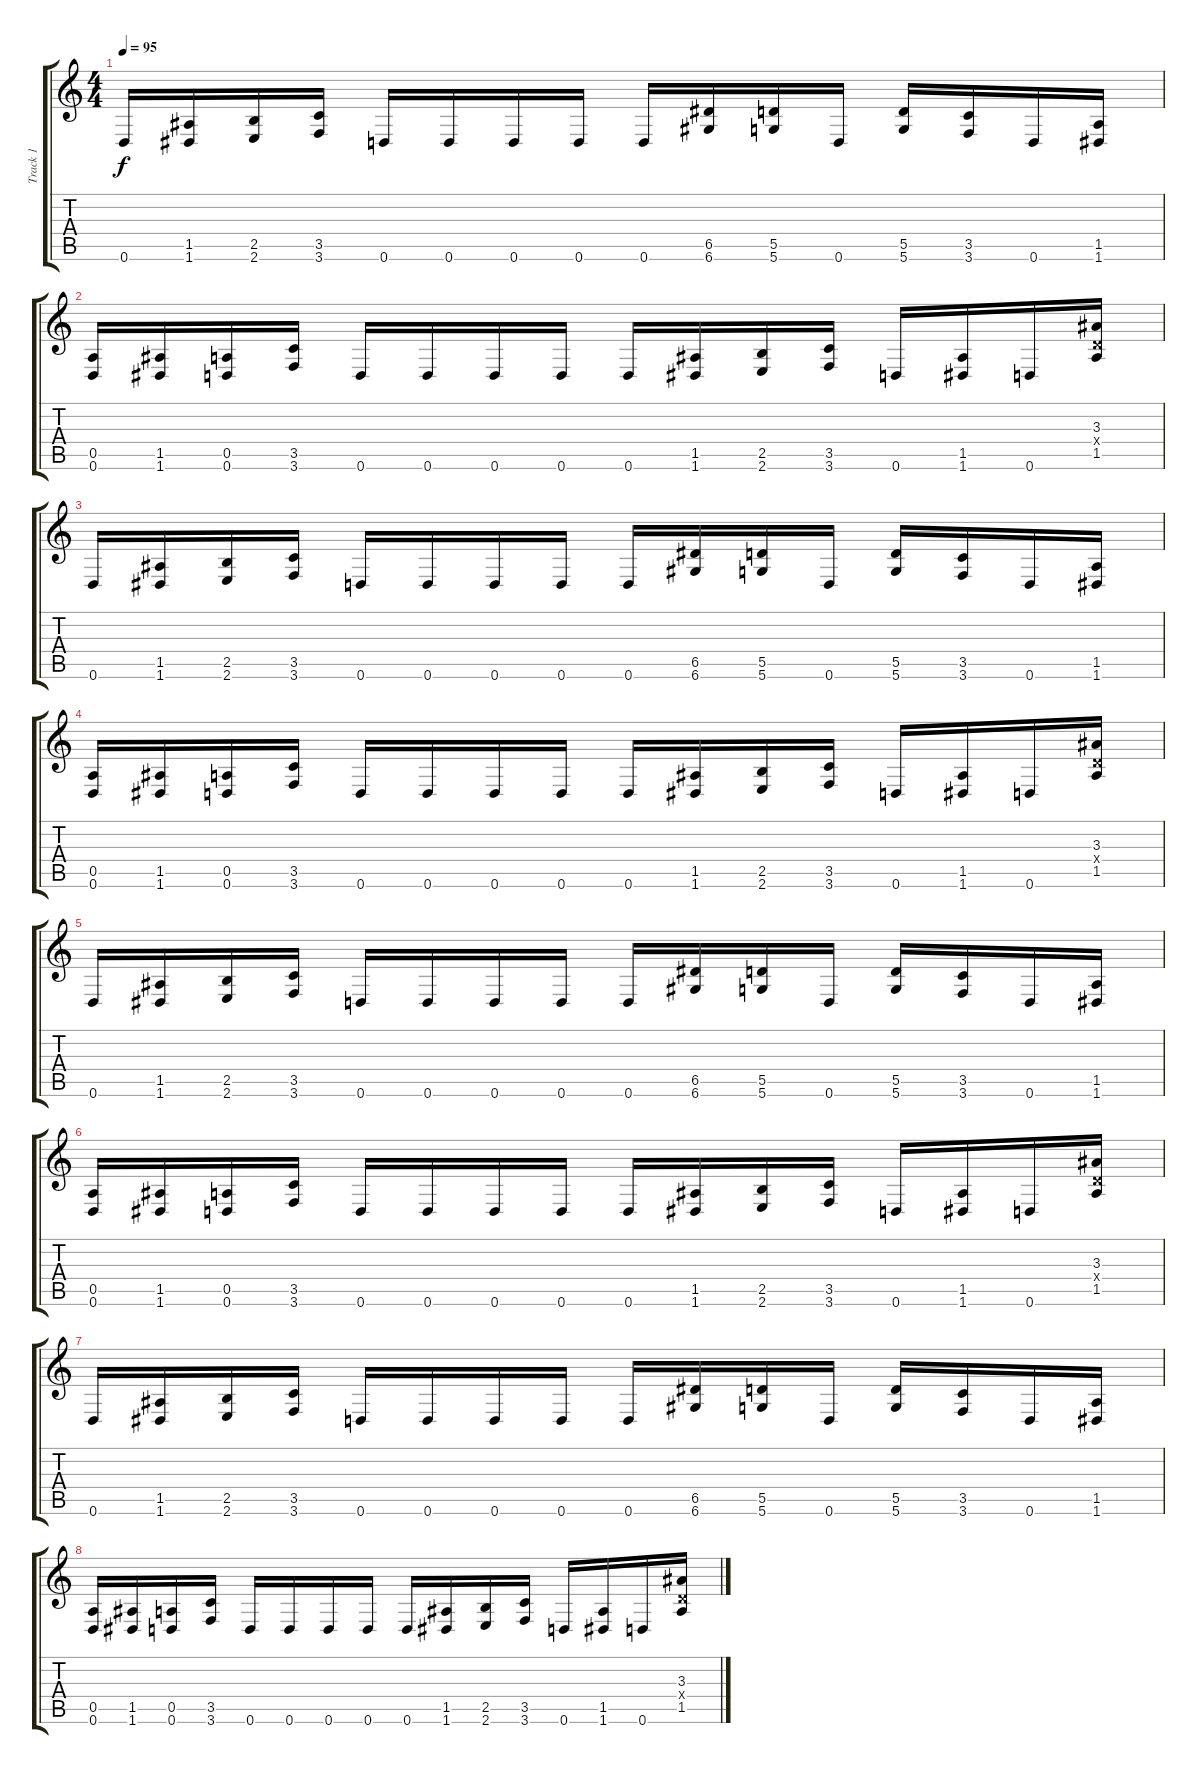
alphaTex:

\track ("Track 1" "Track 1") {instrument distortionguitar}
\staff {score tabs}
\tuning (E4 B3 G3 D3 A2 D2) {hide}
\ts (4 4)
\tempo 95
\clef g2
\ks c
0.6.16{dy f} (1.5 1.6).16 (2.5 2.6).16 (3.5 3.6).16 0.6.16 0.6.16 0.6.16 0.6.16 0.6.16 (6.5 6.6).16 (5.5 5.6).16 0.6.16 (5.5 5.6).16 (3.5 3.6).16 0.6.16 (1.5 1.6).16 |
(0.5 0.6).16 (1.5 1.6).16 (0.5 0.6).16 (3.5 3.6).16 0.6.16 0.6.16 0.6.16 0.6.16 0.6.16 (1.5 1.6).16 (2.5 2.6).16 (3.5 3.6).16 0.6.16 (1.5 1.6).16 0.6.16 (3.3 0.4{x} 1.5).16 |
0.6.16 (1.5 1.6).16 (2.5 2.6).16 (3.5 3.6).16 0.6.16 0.6.16 0.6.16 0.6.16 0.6.16 (6.5 6.6).16 (5.5 5.6).16 0.6.16 (5.5 5.6).16 (3.5 3.6).16 0.6.16 (1.5 1.6).16 |
(0.5 0.6).16 (1.5 1.6).16 (0.5 0.6).16 (3.5 3.6).16 0.6.16 0.6.16 0.6.16 0.6.16 0.6.16 (1.5 1.6).16 (2.5 2.6).16 (3.5 3.6).16 0.6.16 (1.5 1.6).16 0.6.16 (3.3 0.4{x} 1.5).16 |
0.6.16 (1.5 1.6).16 (2.5 2.6).16 (3.5 3.6).16 0.6.16 0.6.16 0.6.16 0.6.16 0.6.16 (6.5 6.6).16 (5.5 5.6).16 0.6.16 (5.5 5.6).16 (3.5 3.6).16 0.6.16 (1.5 1.6).16 |
(0.5 0.6).16 (1.5 1.6).16 (0.5 0.6).16 (3.5 3.6).16 0.6.16 0.6.16 0.6.16 0.6.16 0.6.16 (1.5 1.6).16 (2.5 2.6).16 (3.5 3.6).16 0.6.16 (1.5 1.6).16 0.6.16 (3.3 0.4{x} 1.5).16 |
0.6.16 (1.5 1.6).16 (2.5 2.6).16 (3.5 3.6).16 0.6.16 0.6.16 0.6.16 0.6.16 0.6.16 (6.5 6.6).16 (5.5 5.6).16 0.6.16 (5.5 5.6).16 (3.5 3.6).16 0.6.16 (1.5 1.6).16 |
(0.5 0.6).16 (1.5 1.6).16 (0.5 0.6).16 (3.5 3.6).16 0.6.16 0.6.16 0.6.16 0.6.16 0.6.16 (1.5 1.6).16 (2.5 2.6).16 (3.5 3.6).16 0.6.16 (1.5 1.6).16 0.6.16 (3.3 0.4{x} 1.5).16
